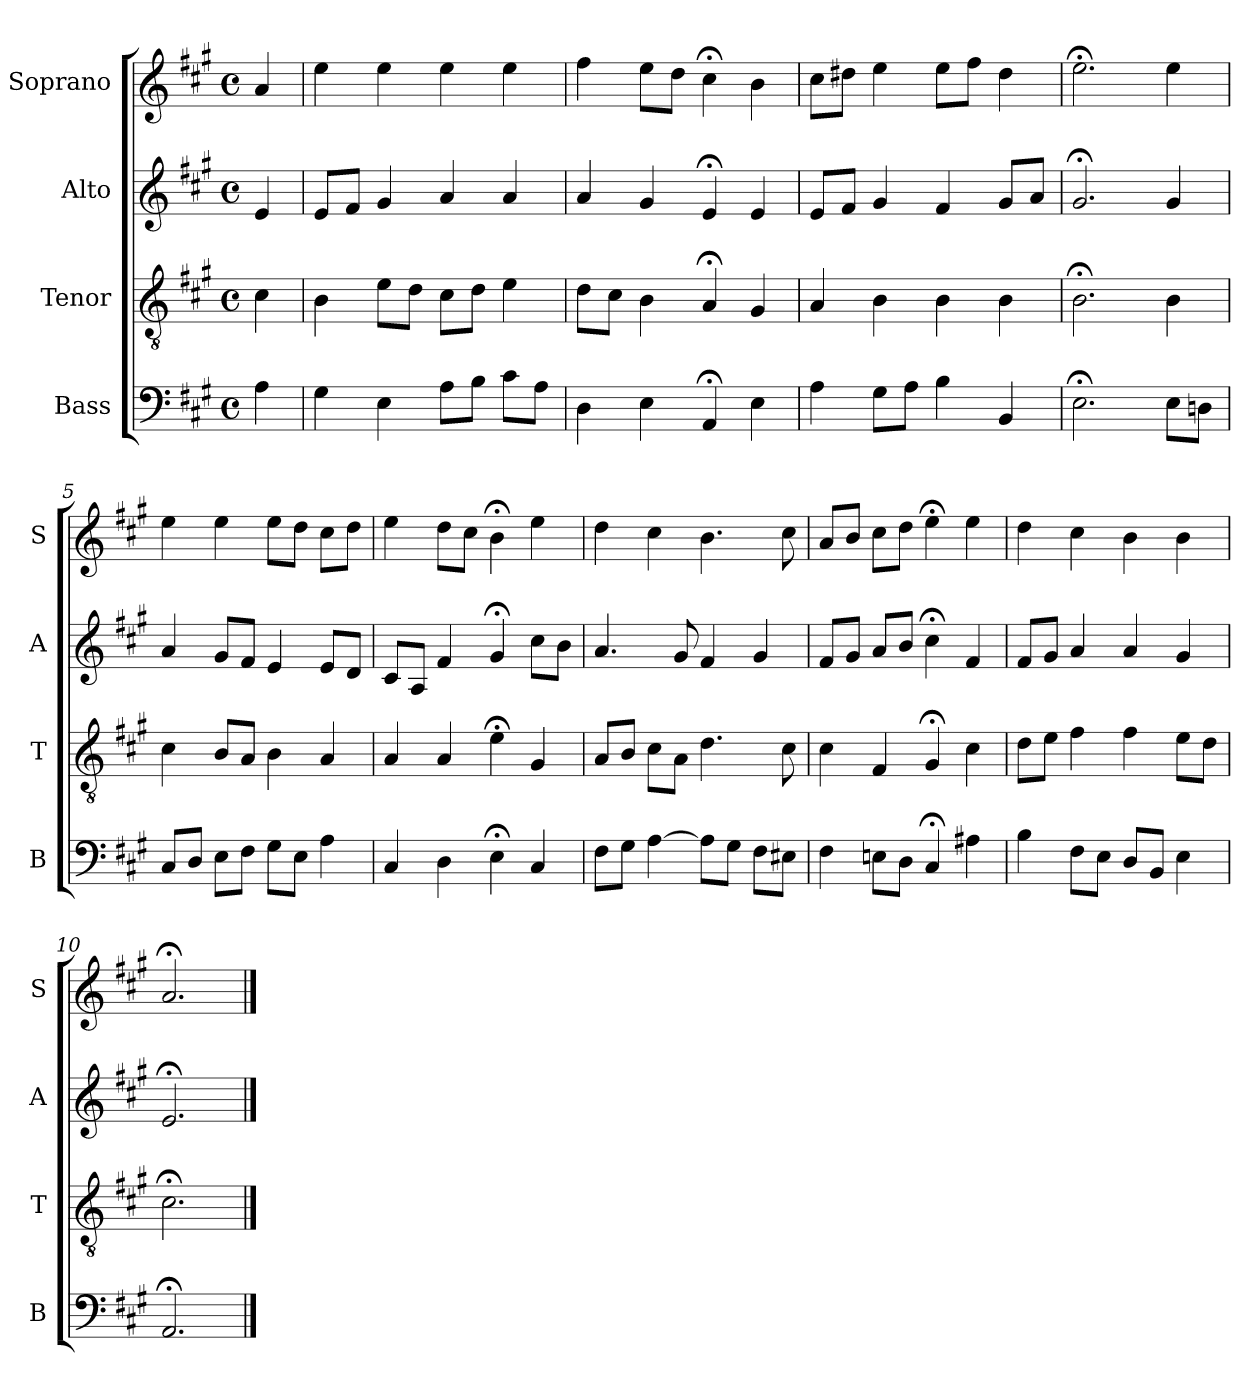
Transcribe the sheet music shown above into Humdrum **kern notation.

**kern	**kern	**kern	**kern
*part4	*part3	*part2	*part1
*staff4	*staff3	*staff2	*staff1
*I"Bass	*I"Tenor	*I"Alto	*I"Soprano
*I'B	*I'T	*I'A	*I'S
*clefF4	*clefGv2	*clefG2	*clefG2
*k[f#c#g#]	*k[f#c#g#]	*k[f#c#g#]	*k[f#c#g#]
*A:	*A:	*A:	*A:
*M4/4	*M4/4	*M4/4	*M4/4
*met(c)	*met(c)	*met(c)	*met(c)
*MM100	*MM100	*MM100	*MM100
=	=	=	=
4A	4c#	4e	4a
=1	=1	=1	=1
4G#	4B	8eL	4ee
.	.	8f#J	.
4E	8eL	4g#	4ee
.	8dJ	.	.
8AL	8c#L	4a	4ee
8BJ	8dJ	.	.
8c#L	4e	4a	4ee
8AJ	.	.	.
=2	=2	=2	=2
4D	8dL	4a	4ff#
.	8c#J	.	.
4E	4B	4g#	8eeL
.	.	.	8ddJ
4AA;<	4A;<	4e;<	4cc#;<
4E	4G#	4e	4b
=3	=3	=3	=3
4A	4A	8eL	8cc#L
.	.	8f#J	8dd#XJ
8G#L	4B	4g#	4ee
8AJ	.	.	.
4B	4B	4f#	8eeL
.	.	.	8ff#J
4BB	4B	8g#L	4dd#
.	.	8aJ	.
=4	=4	=4	=4
2.E;<	2.B;<	2.g#;<	2.ee;<
8EL	4B	4g#	4ee
8DnJ	.	.	.
=5	=5	=5	=5
8C#L	4c#	4a	4ee
8DJ	.	.	.
8EL	8BL	8g#L	4ee
8F#J	8AJ	8f#J	.
8G#L	4B	4e	8eeL
8EJ	.	.	8ddJ
4A	4A	8eL	8cc#L
.	.	8dJ	8ddJ
=6	=6	=6	=6
4C#	4A	8c#L	4ee
.	.	8AJ	.
4D	4A	4f#	8ddL
.	.	.	8cc#J
4E;<	4e;<	4g#;<	4b;<
4C#	4G#	8cc#L	4ee
.	.	8bJ	.
=7	=7	=7	=7
8F#L	8AL	4.a	4dd
8G#J	8BJ	.	.
[4A	8c#L	.	4cc#
.	8AJ	8g#	.
8AL]	4.d	4f#	4.b
8G#J	.	.	.
8F#L	.	4g#	.
8E#XJ	8c#	.	8cc#
=8	=8	=8	=8
4F#	4c#	8f#L	8aL
.	.	8g#J	8bJ
8EnL	4F#	8aL	8cc#L
8DJ	.	8bJ	8ddJ
4C#;<	4G#;<	4cc#;<	4ee;<
4A#X	4c#	4f#	4ee
=9	=9	=9	=9
4B	8dL	8f#L	4dd
.	8eJ	8g#J	.
8F#L	4f#	4a	4cc#
8EJ	.	.	.
8DL	4f#	4a	4b
8BBJ	.	.	.
4E	8eL	4g#	4b
.	8dJ	.	.
=10	=10	=10	=10
2.AA;<	2.c#;<	2.e;<	2.a;<
==	==	==	==
*-	*-	*-	*-
